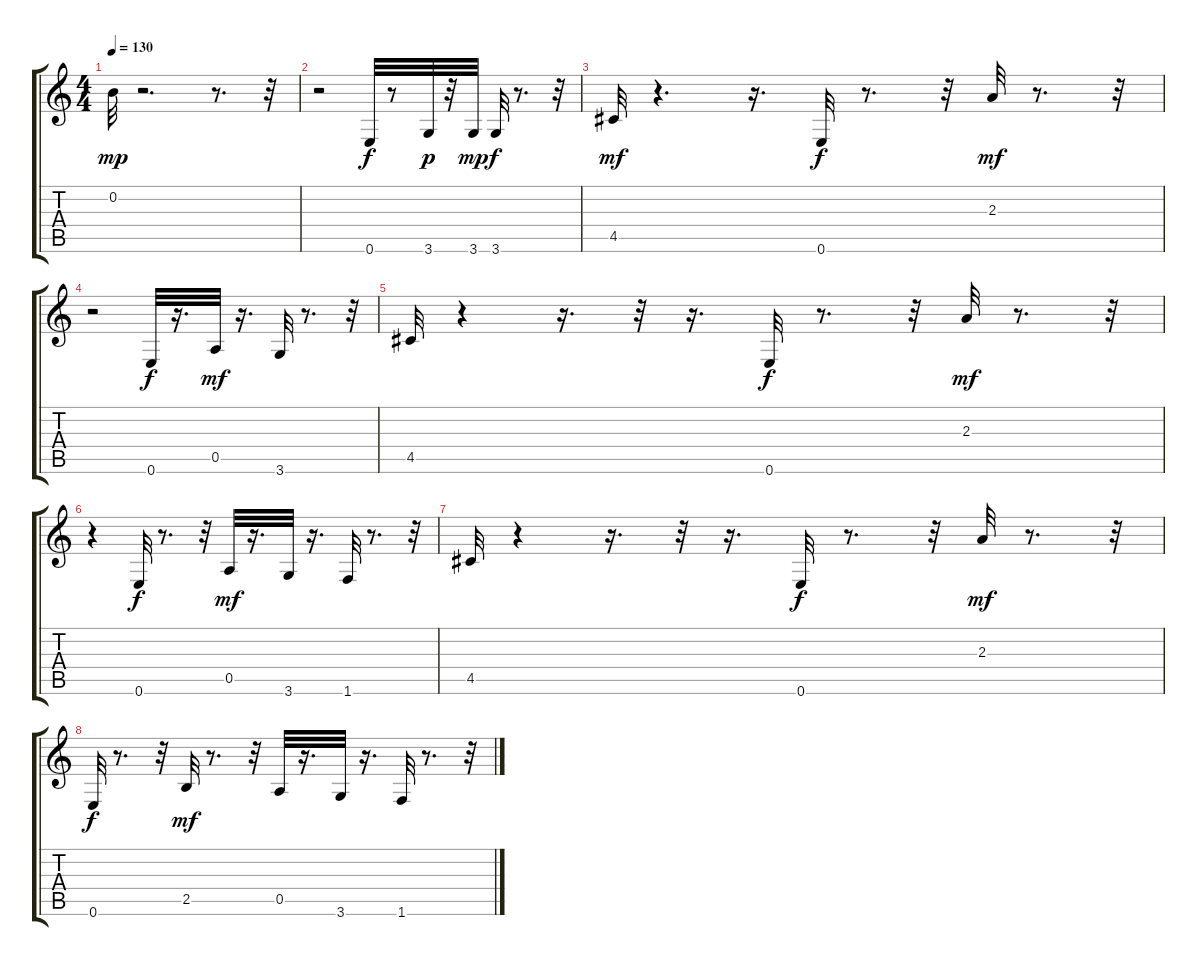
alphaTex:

\track "" {instrument acousticguitarnylon}
\staff {score tabs}
\tuning (E4 B3 G3 D3 A2 E2) {hide}
\ts (4 4)
\tempo 130
\clef g2
\ks c
0.2.32{dy mp} r.2{d} r.8{d} r.32 |
r.2 0.6.32{dy f} r.8 3.6.32{dy p} r.32 3.6.32{dy mp} 3.6.32{dy f} r.8{d} r.32 |
4.5.32{dy mf} r.4{d} r.16{d} 0.6.32{dy f} r.8{d} r.32 2.3.32{dy mf} r.8{d} r.32 |
r.2 0.6.32{dy f} r.16{d} 0.5.32{dy mf} r.16{d} 3.6.32 r.8{d} r.32 |
4.5.32 r.4 r.16{d} r.32 r.16{d} 0.6.32{dy f} r.8{d} r.32 2.3.32{dy mf} r.8{d} r.32 |
r.4 0.6.32{dy f} r.8{d} r.32 0.5.32{dy mf} r.16{d} 3.6.32 r.16{d} 1.6.32 r.8{d} r.32 |
4.5.32 r.4 r.16{d} r.32 r.16{d} 0.6.32{dy f} r.8{d} r.32 2.3.32{dy mf} r.8{d} r.32 |
0.6.32{dy f} r.8{d} r.32 2.5.32{dy mf} r.8{d} r.32 0.5.32 r.16{d} 3.6.32 r.16{d} 1.6.32 r.8{d} r.32
